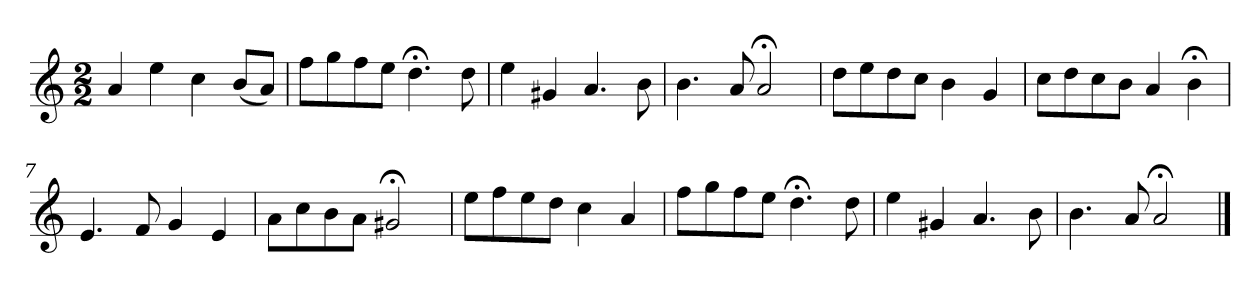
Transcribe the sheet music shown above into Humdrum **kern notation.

**kern
*part1
*staff1
*k[]
*C:
*M2/2
*MM120
=1
4a
4ee
4cc
(8bL
8aJ)
=2
8ffL
8gg
8ff
8eeJ
4.dd;<
8dd
=3
4ee
4g#X
4.a
8b
=4
4.b
8a
2a;<
=5
8ddL
8ee
8dd
8ccJ
4b
4g
=6
8ccL
8dd
8cc
8bJ
4a
4b;<
=7
4.e
8f
4g
4e
=8
8aL
8cc
8b
8aJ
2g#X;<
=9
8eeL
8ff
8ee
8ddJ
4cc
4a
=10
8ffL
8gg
8ff
8eeJ
4.dd;<
8dd
=11
4ee
4g#X
4.a
8b
=12
4.b
8a
2a;<
==
*-
